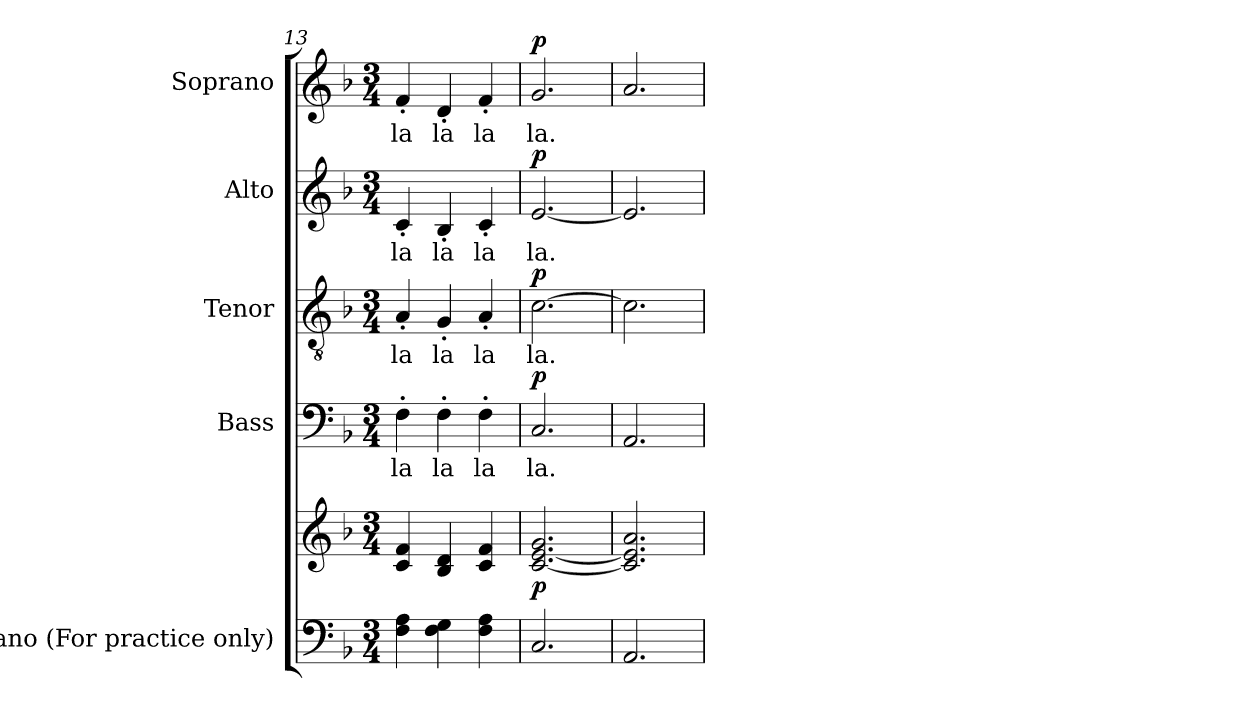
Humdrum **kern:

**kern	**kern	**dynam	**kern	**text	**dynam	**kern	**text	**dynam	**kern	**text	**dynam	**kern	**text	**dynam
*part5	*part5	*part5	*part4	*part4	*part4	*part3	*part3	*part3	*part2	*part2	*part2	*part1	*part1	*part1
*staff6	*staff5	*staff5/6	*staff4	*staff4	*staff4	*staff3	*staff3	*staff3	*staff2	*staff2	*staff2	*staff1	*staff1	*staff1
*I"Piano (For practice only)	*	*	*I"Bass	*	*	*I"Tenor	*	*	*I"Alto	*	*	*I"Soprano	*	*
*I'Pno.	*	*	*I'B.	*	*	*I'T.	*	*	*I'A.	*	*	*I'S.	*	*
*clefF4	*clefG2	*	*clefF4	*	*	*clefGv2	*	*	*clefG2	*	*	*clefG2	*	*
*	*	*	*	*	*	*ITrd7c12	*	*	*	*	*	*	*	*
*k[b-]	*k[b-]	*	*k[b-]	*	*	*k[b-]	*	*	*k[b-]	*	*	*k[b-]	*	*
*F:	*F:	*	*F:	*	*	*F:	*	*	*F:	*	*	*F:	*	*
*M3/4	*M3/4	*	*M3/4	*	*	*M3/4	*	*	*M3/4	*	*	*M3/4	*	*
=13	=13	=13	=13	=13	=13	=13	=13	=13	=13	=13	=13	=13	=13	=13
!	!	!	!	!LO:LY:b:color=#000000	!	!	!	!	!	!	!	!	!	!
!	!	!	!	!	!	!	!LO:LY:b:color=#000000	!	!	!	!	!	!	!
!	!	!	!	!	!	!	!	!	!	!LO:LY:b:color=#000000	!	!	!	!
!	!	!	!	!	!	!	!	!	!	!	!	!	!LO:LY:b:color=#000000	!
4Fi\ 4Ai	4ci/ 4fi	.	4F'i\	la	.	4AA'i/	la	.	4c'i/	la	.	4f'i/	la	.
!	!	!	!	!LO:LY:b:color=#000000	!	!	!	!	!	!	!	!	!	!
!	!	!	!	!	!	!	!LO:LY:b:color=#000000	!	!	!	!	!	!	!
!	!	!	!	!	!	!	!	!	!	!LO:LY:b:color=#000000	!	!	!	!
!	!	!	!	!	!	!	!	!	!	!	!	!	!LO:LY:b:color=#000000	!
4Fi\ 4Gi	4B-i/ 4di	.	4F'i\	la	.	4GG'i/	la	.	4B-'i/	la	.	4d'i/	la	.
!	!	!	!	!LO:LY:b:color=#000000	!	!	!	!	!	!	!	!	!	!
!	!	!	!	!	!	!	!LO:LY:b:color=#000000	!	!	!	!	!	!	!
!	!	!	!	!	!	!	!	!	!	!LO:LY:b:color=#000000	!	!	!	!
!	!	!	!	!	!	!	!	!	!	!	!	!	!LO:LY:b:color=#000000	!
4Fi\ 4Ai	4ci/ 4fi	.	4F'i\	la	.	4AA'i/	la	.	4c'i/	la	.	4f'i/	la	.
=14	=14	=14	=14	=14	=14	=14	=14	=14	=14	=14	=14	=14	=14	=14
!	!	!	!	!LO:LY:b:color=#000000	!	!	!	!	!	!	!	!	!	!
!	!	!	!	!	!	!	!LO:LY:b:color=#000000	!	!	!	!	!	!	!
!	!	!	!	!	!	!	!	!	!	!LO:LY:b:color=#000000	!	!	!	!
!	!	!	!	!	!	!	!	!	!	!	!	!	!LO:LY:b:color=#000000	!
2.Ci/	[2.ci/ [2.ei 2.gi	p	2.Ci/	la.	p	[2.Ci\	la.	p	[2.ei/	la.	p	2.gi/	la.	p
=15	=15	=15	=15	=15	=15	=15	=15	=15	=15	=15	=15	=15	=15	=15
2.AAi/	2.ci/] 2.ei] 2.ai	.	2.AAi/	.	.	2.Ci\]	.	.	2.ei/]	.	.	2.ai/	.	.
=	=	=	=	=	=	=	=	=	=	=	=	=	=	=
*-	*-	*-	*-	*-	*-	*-	*-	*-	*-	*-	*-	*-	*-	*-
